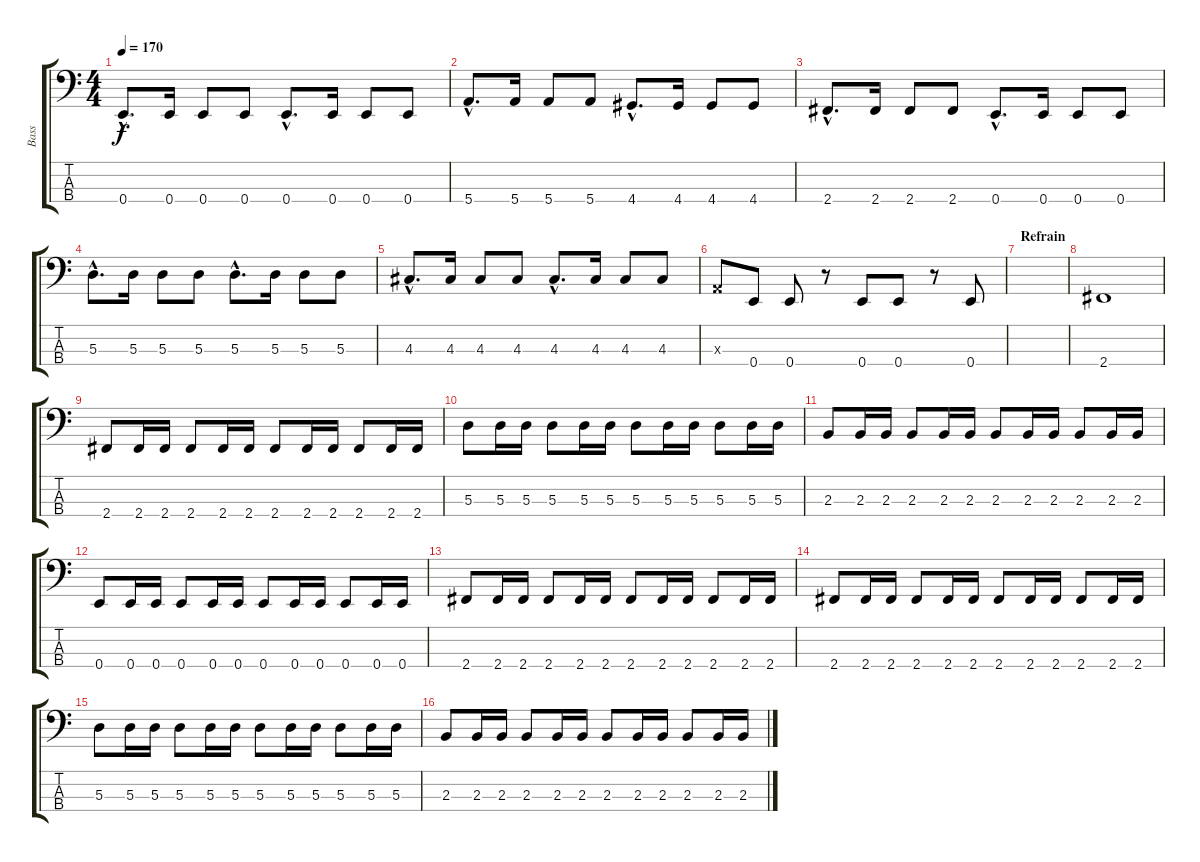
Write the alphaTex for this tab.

\track ("Bass" "Bass") {instrument electricbassfinger}
\staff {score tabs}
\tuning (G2 D2 A1 E1) {hide}
\ts (4 4)
\tempo 170
\clef f4
\ks c
0.4{hac}.8{d dy f} 0.4.16 0.4.8 0.4.8 0.4{hac}.8{d} 0.4.16 0.4.8 0.4.8 |
5.4{hac}.8{d} 5.4.16 5.4.8 5.4.8 4.4{hac}.8{d} 4.4.16 4.4.8 4.4.8 |
2.4{hac}.8{d} 2.4.16 2.4.8 2.4.8 0.4{hac}.8{d} 0.4.16 0.4.8 0.4.8 |
5.3{hac}.8{d} 5.3.16 5.3.8 5.3.8 5.3{hac}.8{d} 5.3.16 5.3.8 5.3.8 |
4.3{hac}.8{d} 4.3.16 4.3.8 4.3.8 4.3{hac}.8{d} 4.3.16 4.3.8 4.3.8 |
0.3{x}.8 0.4.8 0.4.8 r.8 0.4.8 0.4.8 r.8 0.4.8 |
\section ("" "Refrain")
|
2.4.1 |
2.4.8 2.4.16 2.4.16 2.4.8 2.4.16 2.4.16 2.4.8 2.4.16 2.4.16 2.4.8 2.4.16 2.4.16 |
5.3.8 5.3.16 5.3.16 5.3.8 5.3.16 5.3.16 5.3.8 5.3.16 5.3.16 5.3.8 5.3.16 5.3.16 |
2.3.8 2.3.16 2.3.16 2.3.8 2.3.16 2.3.16 2.3.8 2.3.16 2.3.16 2.3.8 2.3.16 2.3.16 |
0.4.8 0.4.16 0.4.16 0.4.8 0.4.16 0.4.16 0.4.8 0.4.16 0.4.16 0.4.8 0.4.16 0.4.16 |
2.4.8 2.4.16 2.4.16 2.4.8 2.4.16 2.4.16 2.4.8 2.4.16 2.4.16 2.4.8 2.4.16 2.4.16 |
2.4.8 2.4.16 2.4.16 2.4.8 2.4.16 2.4.16 2.4.8 2.4.16 2.4.16 2.4.8 2.4.16 2.4.16 |
5.3.8 5.3.16 5.3.16 5.3.8 5.3.16 5.3.16 5.3.8 5.3.16 5.3.16 5.3.8 5.3.16 5.3.16 |
2.3.8 2.3.16 2.3.16 2.3.8 2.3.16 2.3.16 2.3.8 2.3.16 2.3.16 2.3.8 2.3.16 2.3.16
